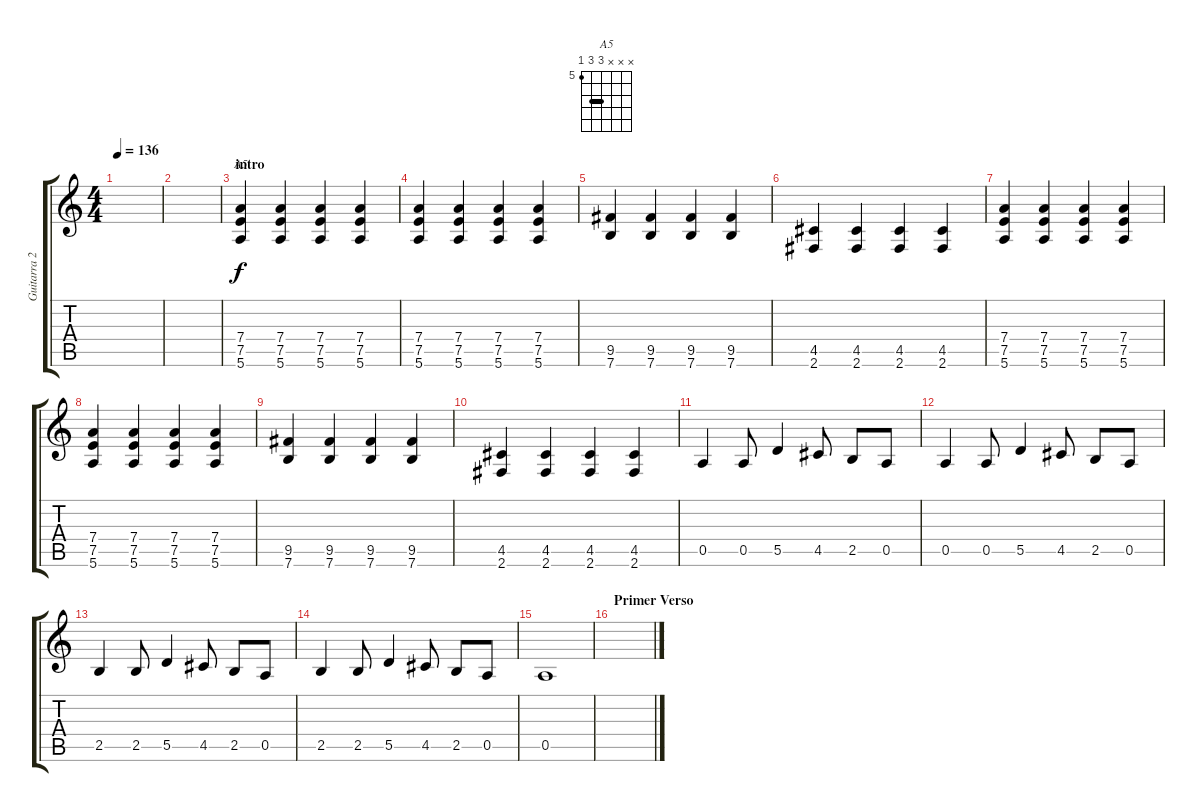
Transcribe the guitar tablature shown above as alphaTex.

\track ("Guitarra 2" "Guitarra 2") {instrument distortionguitar}
\staff {score tabs}
\tuning (E4 B3 G3 D3 A2 E2) {hide}
\chord ("A5" x x x 7 7 5) {firstfret 5 barre 7}
\ts (4 4)
\tempo 136
\clef g2
\ks c
|
|
\section ("" "intro")
(7.4 7.5 5.6).4{ch "A5"} (7.4 7.5 5.6).4 (7.4 7.5 5.6).4 (7.4 7.5 5.6).4 |
(7.4 7.5 5.6).4 (7.4 7.5 5.6).4 (7.4 7.5 5.6).4 (7.4 7.5 5.6).4 |
(9.5 7.6).4 (9.5 7.6).4 (9.5 7.6).4 (9.5 7.6).4 |
(4.5 2.6).4 (4.5 2.6).4 (4.5 2.6).4 (4.5 2.6).4 |
(7.4 7.5 5.6).4 (7.4 7.5 5.6).4 (7.4 7.5 5.6).4 (7.4 7.5 5.6).4 |
(7.4 7.5 5.6).4 (7.4 7.5 5.6).4 (7.4 7.5 5.6).4 (7.4 7.5 5.6).4 |
(9.5 7.6).4 (9.5 7.6).4 (9.5 7.6).4 (9.5 7.6).4 |
(4.5 2.6).4 (4.5 2.6).4 (4.5 2.6).4 (4.5 2.6).4 |
0.5.4 0.5.8 5.5.4 4.5.8 2.5.8 0.5.8 |
0.5.4 0.5.8 5.5.4 4.5.8 2.5.8 0.5.8 |
2.5.4 2.5.8 5.5.4 4.5.8 2.5.8 0.5.8 |
2.5.4 2.5.8 5.5.4 4.5.8 2.5.8 0.5.8 |
0.5.1 |
\section ("" "Primer Verso")
